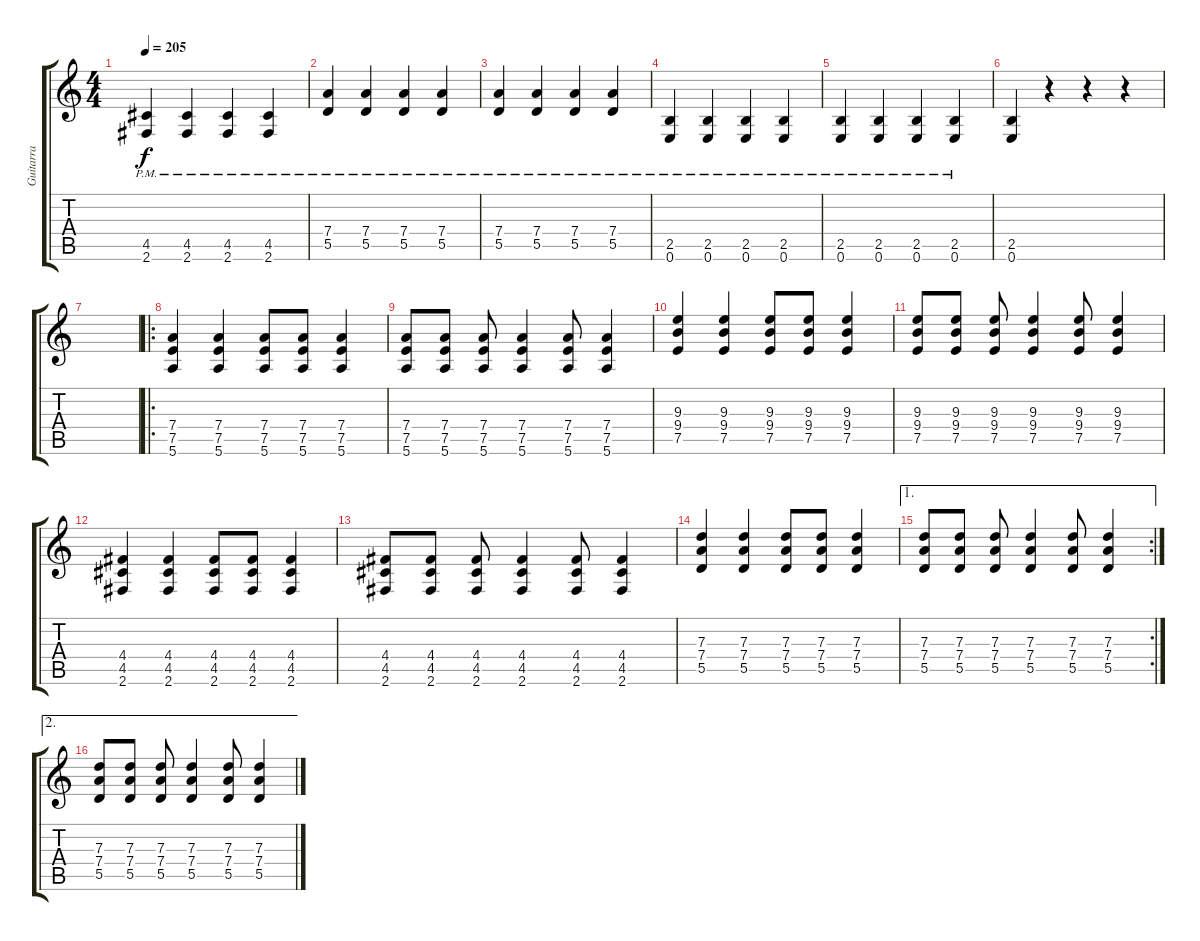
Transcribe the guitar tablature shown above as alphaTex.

\track ("Guitarra" "Guitarra") {instrument overdrivenguitar}
\staff {score tabs}
\tuning (E4 B3 G3 D3 A2 E2) {hide}
\ts (4 4)
\tempo 205
\clef g2
\ks c
(4.5{pm} 2.6{pm}).4{dy f} (4.5{pm} 2.6{pm}).4 (4.5{pm} 2.6{pm}).4 (4.5{pm} 2.6{pm}).4 |
(7.4{pm} 5.5{pm}).4 (7.4{pm} 5.5{pm}).4 (7.4{pm} 5.5{pm}).4 (7.4{pm} 5.5{pm}).4 |
(7.4{pm} 5.5{pm}).4 (7.4{pm} 5.5{pm}).4 (7.4{pm} 5.5{pm}).4 (7.4{pm} 5.5{pm}).4 |
(2.5{pm} 0.6{pm}).4 (2.5{pm} 0.6{pm}).4 (2.5{pm} 0.6{pm}).4 (2.5{pm} 0.6{pm}).4 |
(2.5{pm} 0.6{pm}).4 (2.5{pm} 0.6{pm}).4 (2.5{pm} 0.6{pm}).4 (2.5{pm} 0.6{pm}).4 |
(2.5 0.6).4 r.4 r.4 r.4 |
|
\ro
(7.4 7.5 5.6).4 (7.4 7.5 5.6).4 (7.4 7.5 5.6).8 (7.4 7.5 5.6).8 (7.4 7.5 5.6).4 |
(7.4 7.5 5.6).8 (7.4 7.5 5.6).8 (7.4 7.5 5.6).8 (7.4 7.5 5.6).4 (7.4 7.5 5.6).8 (7.4 7.5 5.6).4 |
(9.3 9.4 7.5).4 (9.3 9.4 7.5).4 (9.3 9.4 7.5).8 (9.3 9.4 7.5).8 (9.3 9.4 7.5).4 |
(9.3 9.4 7.5).8 (9.3 9.4 7.5).8 (9.3 9.4 7.5).8 (9.3 9.4 7.5).4 (9.3 9.4 7.5).8 (9.3 9.4 7.5).4 |
(4.4 4.5 2.6).4 (4.4 4.5 2.6).4 (4.4 4.5 2.6).8 (4.4 4.5 2.6).8 (4.4 4.5 2.6).4 |
(4.4 4.5 2.6).8 (4.4 4.5 2.6).8 (4.4 4.5 2.6).8 (4.4 4.5 2.6).4 (4.4 4.5 2.6).8 (4.4 4.5 2.6).4 |
(7.3 7.4 5.5).4 (7.3 7.4 5.5).4 (7.3 7.4 5.5).8 (7.3 7.4 5.5).8 (7.3 7.4 5.5).4 |
\ae 1
\rc 2
(7.3 7.4 5.5).8 (7.3 7.4 5.5).8 (7.3 7.4 5.5).8 (7.3 7.4 5.5).4 (7.3 7.4 5.5).8 (7.3 7.4 5.5).4 |
\ae 2
(7.3 7.4 5.5).8 (7.3 7.4 5.5).8 (7.3 7.4 5.5).8 (7.3 7.4 5.5).4 (7.3 7.4 5.5).8 (7.3 7.4 5.5).4
